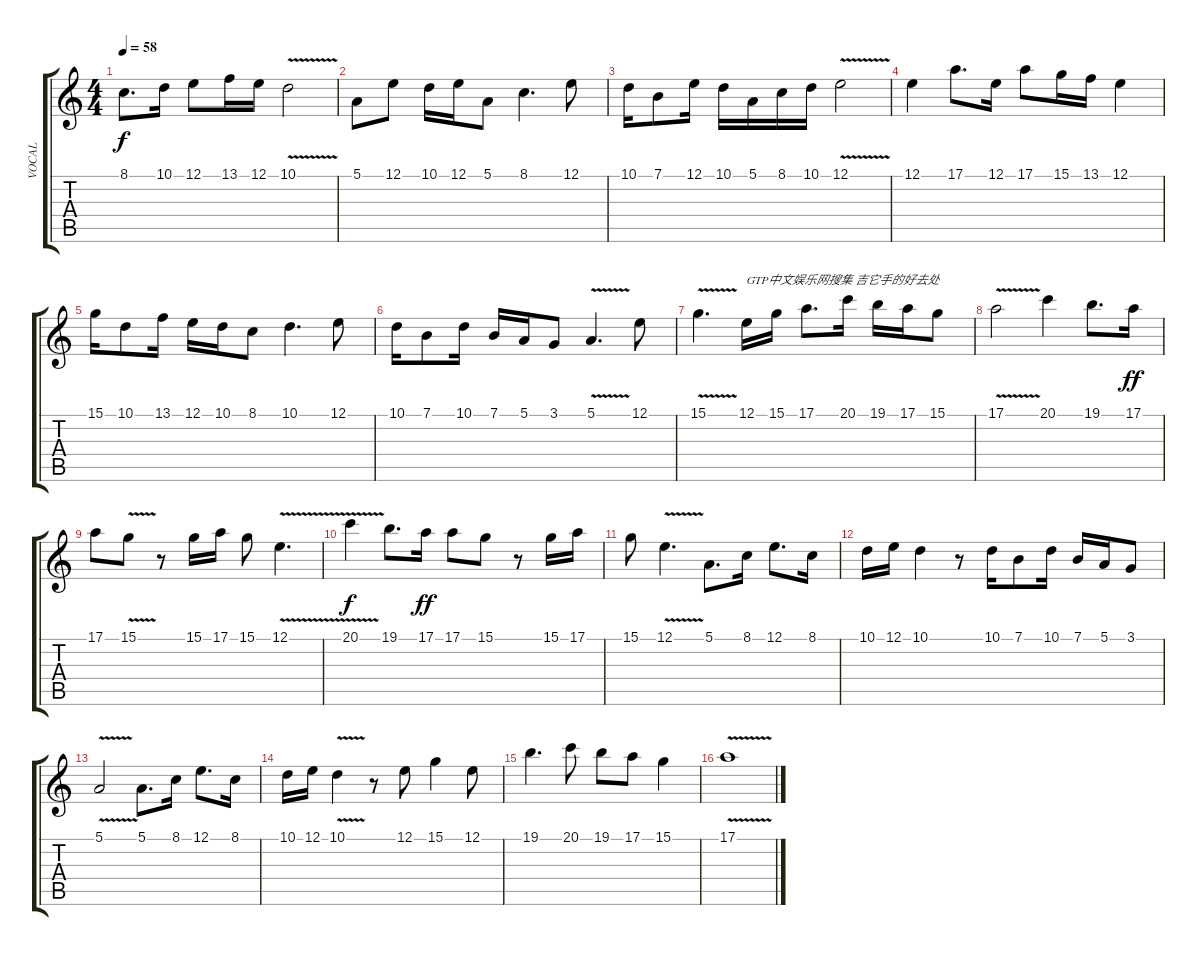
\track ("VOCAL" "VOCAL") {instrument synthvoice}
\staff {score tabs}
\tuning (E4 B3 G3 D3 A2 E2) {hide}
\ts (4 4)
\tempo 58
\clef g2
\ks c
8.1.8{d dy f} 10.1.16 12.1.8 13.1.16 12.1.16 10.1{v}.2 |
5.1.8 12.1.8 10.1.16 12.1.16 5.1.8 8.1.4{d} 12.1.8 |
10.1.16 7.1.8 12.1.16 10.1.16 5.1.16 8.1.16 10.1.16 12.1{v}.2 |
12.1.4 17.1.8{d} 12.1.16 17.1.8 15.1.16 13.1.16 12.1.4 |
15.1.16 10.1.8 13.1.16 12.1.16 10.1.16 8.1.8 10.1.4{d} 12.1.8 |
10.1.16 7.1.8 10.1.16 7.1.16 5.1.16 3.1.8 5.1{v}.4{d} 12.1.8 |
15.1{v}.4{d} 12.1.16{txt "GTP中文娱乐网搜集 吉它手的好去处"} 15.1.16 17.1.8{d} 20.1.16 19.1.16 17.1.16 15.1.8 |
17.1{v}.2 20.1.4 19.1.8{d} 17.1.16{dy ff} |
17.1.8 15.1{v}.8 r.8 15.1.16 17.1.16 15.1.8 12.1{v}.4{d} |
20.1{v}.4{dy f} 19.1.8{d} 17.1.16{dy ff} 17.1.8 15.1.8 r.8 15.1.16 17.1.16 |
15.1.8 12.1{v}.4{d} 5.1.8{d} 8.1.16 12.1.8{d} 8.1.16 |
10.1.16 12.1.16 10.1.4 r.8 10.1.16 7.1.8 10.1.16 7.1.16 5.1.16 3.1.8 |
5.1{v}.2 5.1.8{d} 8.1.16 12.1.8{d} 8.1.16 |
10.1.16 12.1.16 10.1{v}.4 r.8 12.1.8 15.1.4 12.1.8 |
19.1.4{d} 20.1.8 19.1.8 17.1.8 15.1.4 |
17.1{v}.1
